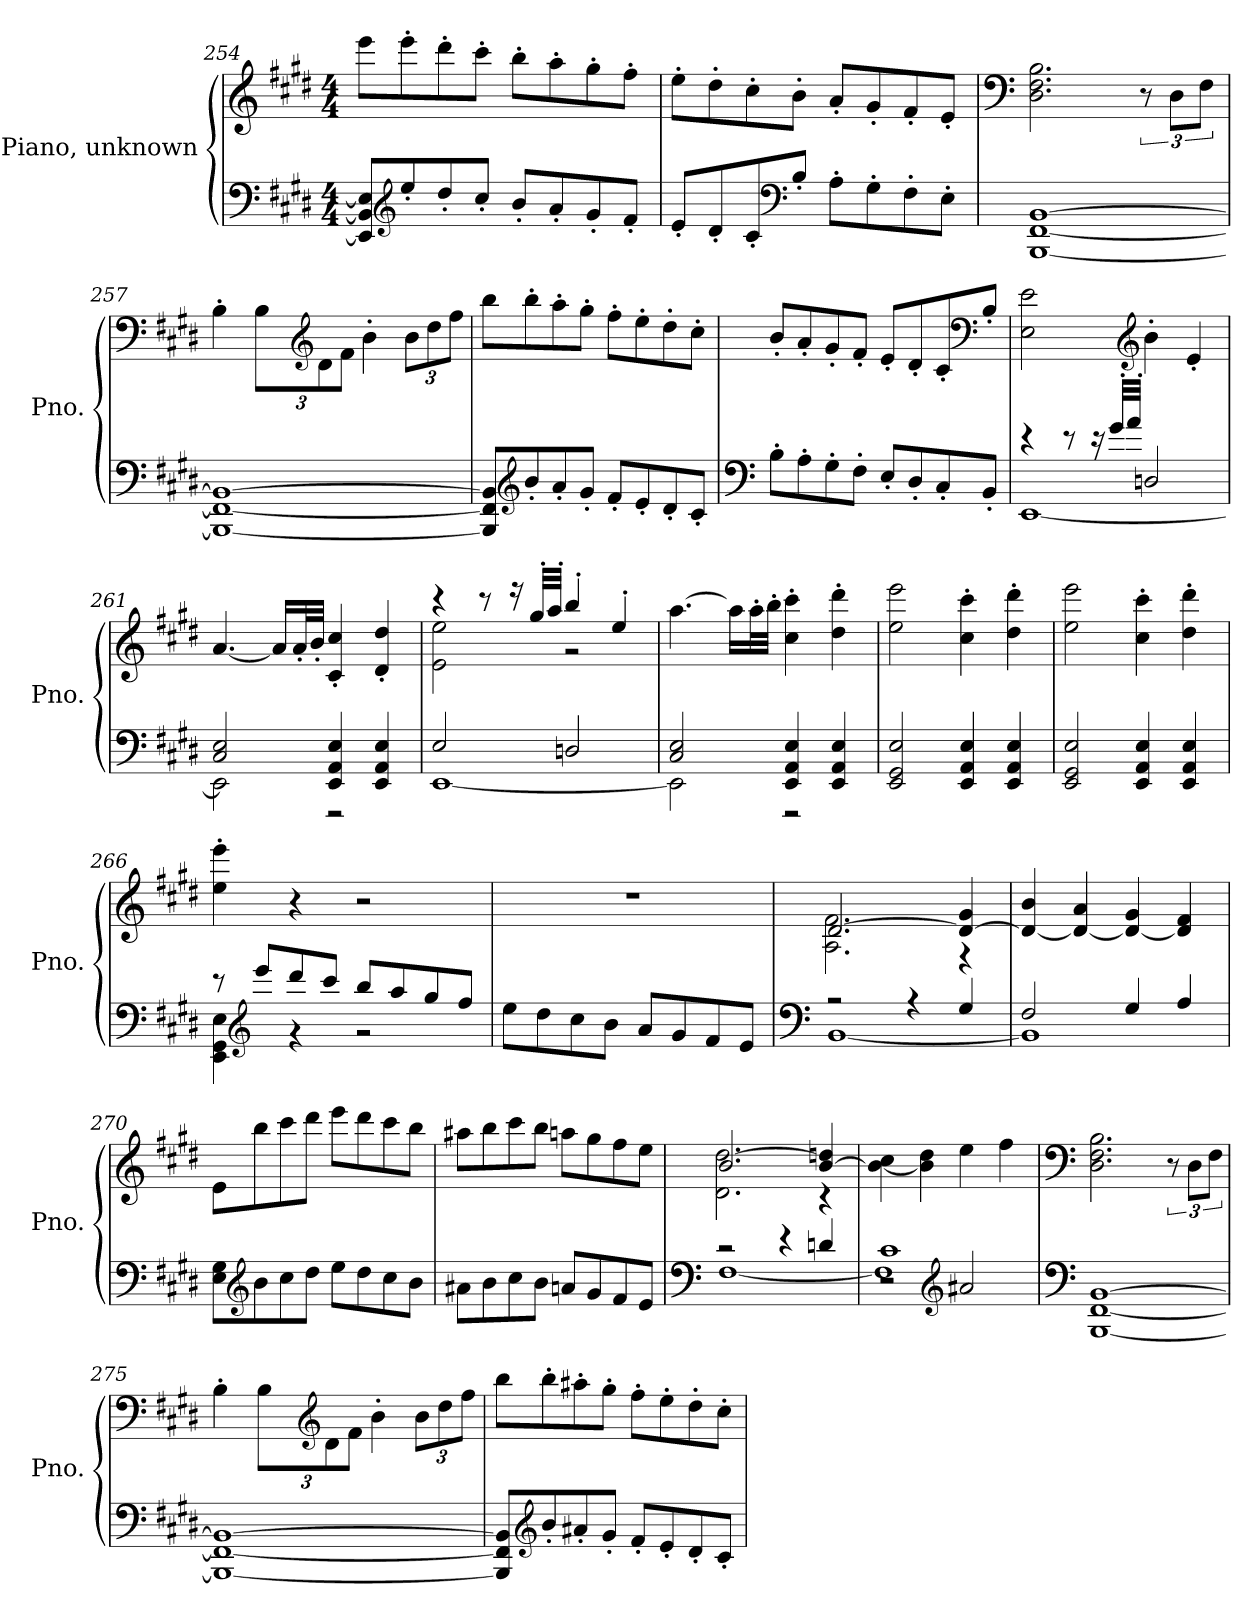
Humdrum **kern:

**kern	**kern
*part1	*part1
*staff2	*staff1
*I"Piano, unknown	*
*I'Pno.	*
*clefF4	*clefG2
*k[f#c#g#d#]	*k[f#c#g#d#]
*M4/4	*M4/4
=254	=254
8EE/] 8BB/] 8E/]L	8eee\L
*clefG2	*
8ee'/	8eee'\
8dd#'/	8ddd#'\
8cc#'/J	8ccc#'\J
8b'/L	8bb'\L
8a'/	8aa'\
8g#'/	8gg#'\
8f#'/J	8ff#'\J
!!LO:LB:g=z
=255	=255
8e'/L	8ee'\L
8d#'/	8dd#'\
8c#'/	8cc#'\
*clefF4	*
8B'/J	8b'\J
8A'\L	8a'/L
8G#'\	8g#'/
8F#'\	8f#'/
8E'\J	8e'/J
=256	=256
*	*clefF4
[1BBB [1FF# [1BB	2.D#\ 2.F#\ 2.B\
.	12r
.	12D#\L
.	12F#\J
=257	=257
1BBB_ 1FF#_ 1BB_	4B'\
*	*Xbrackettup
.	12B\L
*	*clefG2
.	12d#\
.	12f#\J
.	4b'\
.	12b\L
.	12dd#\
.	12ff#\J
=258	=258
8BBB/] 8FF#/] 8BB/]L	8bb\L
*clefG2	*
8b'/	8bb'\
8a'/	8aa'\
8g#'/J	8gg#'\J
8f#'/L	8ff#'\L
8e'/	8ee'\
8d#'/	8dd#'\
8c#'/J	8cc#'\J
!!LO:LB:g=z
=259	=259
*clefF4	*
8B'\L	8b'/L
8A'\	8a'/
8G#'\	8g#'/
8F#'\J	8f#'/J
8E'/L	8e'/L
8D#'/	8d#'/
8C#'/	8c#'/
*	*clefF4
8BB'/J	8B'/J
=260	=260
*^	*
4r	[1EE	2E\ 2e\
8r	.	.
16r	.	.
32g#'/LLL	.	.
32a'/JJJ	.	.
*	*	*clefG2
2Dn/	.	4b'\
.	.	4e'/
=261	=261	=261
2C#/ 2E/	2EE\]	[4.a/
.	.	16a/LL]
.	.	32a'/L
.	.	32b'/JJJ
4EE/ 4AA/ 4E/	2r	4c#/' 4cc#/'
4EE/ 4AA/ 4E/	.	4d#/' 4dd#/'
=262	=262	=262
*	*	*^
2E/	[1EE	4r	2e\ 2ee\
.	.	8r	.
.	.	16r	.
.	.	32gg#'/LLL	.
.	.	32aa'/JJJ	.
2Dn/	.	4bb'/	2r
.	.	4ee'/	.
*	*	*v	*v
!!LO:LB:g=z
=263	=263	=263
2C#/ 2E/	2EE\]	[4.aa\
.	.	16aa\LL]
.	.	32aa'\L
.	.	32bb'\JJJ
4EE/ 4AA/ 4E/	2r	4cc#\' 4ccc#\'
4EE/ 4AA/ 4E/	.	4dd#\' 4ddd#\'
*v	*v	*
=264	=264
2EE/ 2GG#/ 2E/	2ee\ 2eee\
4EE/ 4AA/ 4E/	4cc#\' 4ccc#\'
4EE/ 4AA/ 4E/	4dd#\' 4ddd#\'
=265	=265
2EE/ 2GG#/ 2E/	2ee\ 2eee\
4EE/ 4AA/ 4E/	4cc#\' 4ccc#\'
4EE/ 4AA/ 4E/	4dd#\' 4ddd#\'
=266	=266
*^	*
8r	4EE\ 4GG#\ 4E\	4ee\' 4eee\'
*clefG2	*	*
8eee/L	.	.
8ddd#/	4r	4r
8ccc#/J	.	.
8bb/L	2r	2r
8aa/	.	.
8gg#/	.	.
8ff#/J	.	.
*v	*v	*
=267	=267
8ee\L	1r
8dd#\	.
8cc#\	.
8b\J	.
8a/L	.
8g#/	.
8f#/	.
8e/J	.
!!LO:LB:g=z
=268	=268
*clefF4	*
*^	*^
2r	[1BB	[2.d#/	2.A\ 2.f#\
4r	.	.	.
4G#/	.	4d#/_ 4g#/	4r
*	*	*v	*v
=269	=269	=269
2F#/	1BB]	4d#/_ 4b/
.	.	4d#/_ 4a/
4G#/	.	4d#/_ 4g#/
4A/	.	4d#/] 4f#/
*v	*v	*
=270	=270
8E\ 8G#\L	8e\L
*clefG2	*
8b\	8bb\
8cc#\	8ccc#\
8dd#\J	8ddd#\J
8ee\L	8eee\L
8dd#\	8ddd#\
8cc#\	8ccc#\
8b\J	8bb\J
=271	=271
8a#X\L	8aa#X\L
8b\	8bb\
8cc#\	8ccc#\
8b\J	8bb\J
8an/L	8aan\L
8g#/	8gg#\
8f#/	8ff#\
8e/J	8ee\J
=272	=272
*clefF4	*
*^	*^
2r	[1F#	[2.b/	2.d#\ 2.dd#\
4r	.	.	.
4dn/	.	4b/_ 4ddn/	4r
*	*	*v	*v
!!LO:LB:g=z
=273	=273	=273
*	*^	*
2r	1c#	1F#]	4b\_ 4cc#\
.	.	.	4b\] 4dd#\
*clefG2	*	*	*
2a#X/	.	.	4ee\
.	.	.	4ff#\
*v	*v	*v	*
=274	=274
*clefF4	*clefF4
[1BBB [1FF# [1BB	2.D#\ 2.F#\ 2.B\
*	*brackettup
.	12r
.	12D#\L
.	12F#\J
=275	=275
1BBB_ 1FF#_ 1BB_	4B'\
*	*Xbrackettup
.	12B\L
*	*clefG2
.	12d#\
.	12f#\J
.	4b'\
.	12b\L
.	12dd#\
.	12ff#\J
=276	=276
8BBB/] 8FF#/] 8BB/]L	8bb\L
*clefG2	*
8b'/	8bb'\
8a#X'/	8aa#X'\
8g#'/J	8gg#'\J
8f#'/L	8ff#'\L
8e'/	8ee'\
8d#'/	8dd#'\
8c#'/J	8cc#'\J
=	=
*-	*-
